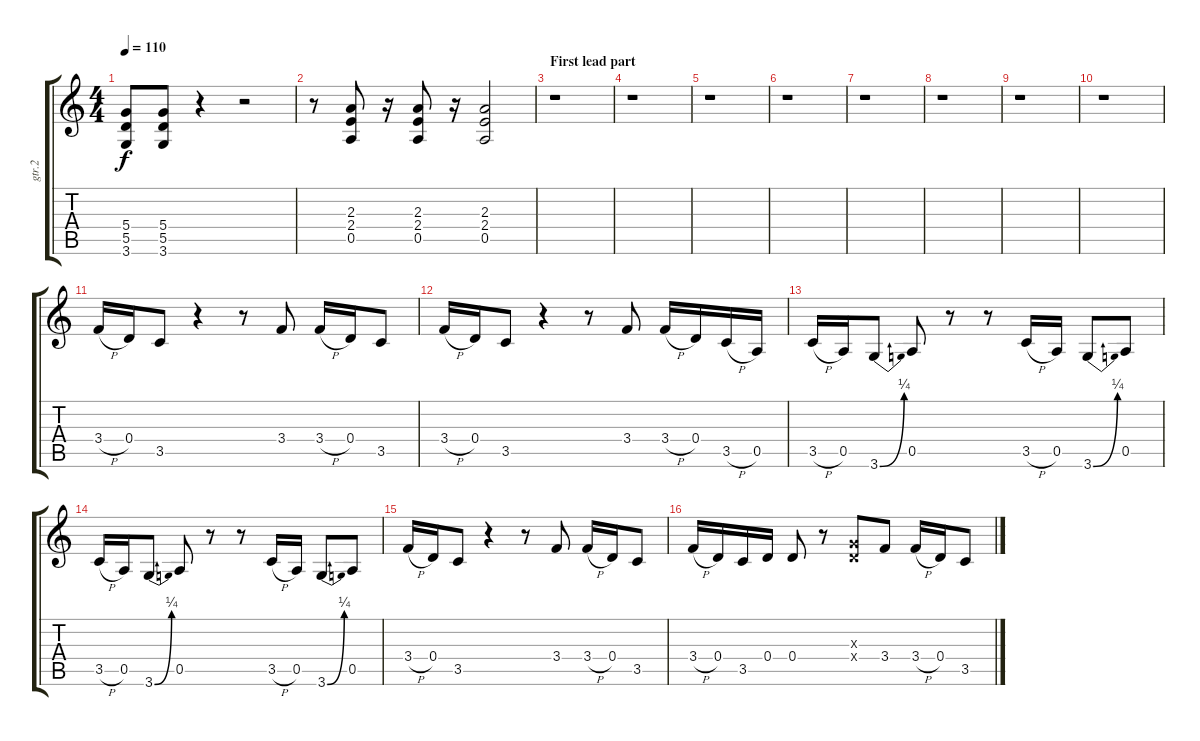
\track ("gtr.2" "gtr.2") {instrument distortionguitar}
\staff {score tabs}
\tuning (E4 B3 G3 D3 A2 E2) {hide}
\ts (4 4)
\tempo 110
\clef g2
\ks c
(5.4 5.5 3.6).8{dy f} (5.4 5.5 3.6).8 r.4 r.2 |
r.8 (2.3 2.4 0.5).8 r.16 (2.3 2.4 0.5).8 r.16 (2.3 2.4 0.5).2 |
\section ("" "First lead part")
r.1 |
r.1 |
r.1 |
r.1 |
r.1 |
r.1 |
r.1 |
r.1 |
3.4{h}.16 0.4.16 3.5.8 r.4 r.8 3.4.8 3.4{h}.16 0.4.16 3.5.8 |
3.4{h}.16 0.4.16 3.5.8 r.4 r.8 3.4.8 3.4{h}.16 0.4.16 3.5{h}.16 0.5.16 |
3.5{h}.16 0.5.16 3.6{be (bend 0 0 60 1)}.8 0.5.8 r.8 r.8 3.5{h}.16 0.5.16 3.6{be (bend 0 0 60 1)}.8 0.5.8 |
3.5{h}.16 0.5.16 3.6{be (bend 0 0 60 1)}.8 0.5.8 r.8 r.8 3.5{h}.16 0.5.16 3.6{be (bend 0 0 60 1)}.8 0.5.8 |
3.4{h}.16 0.4.16 3.5.8 r.4 r.8 3.4.8 3.4{h}.16 0.4.16 3.5.8 |
3.4{h}.16 0.4.16 3.5.16 0.4.16 0.4.8 r.8 (0.3{x} 0.4{x}).8 3.4.8 3.4{h}.16 0.4.16 3.5.8
